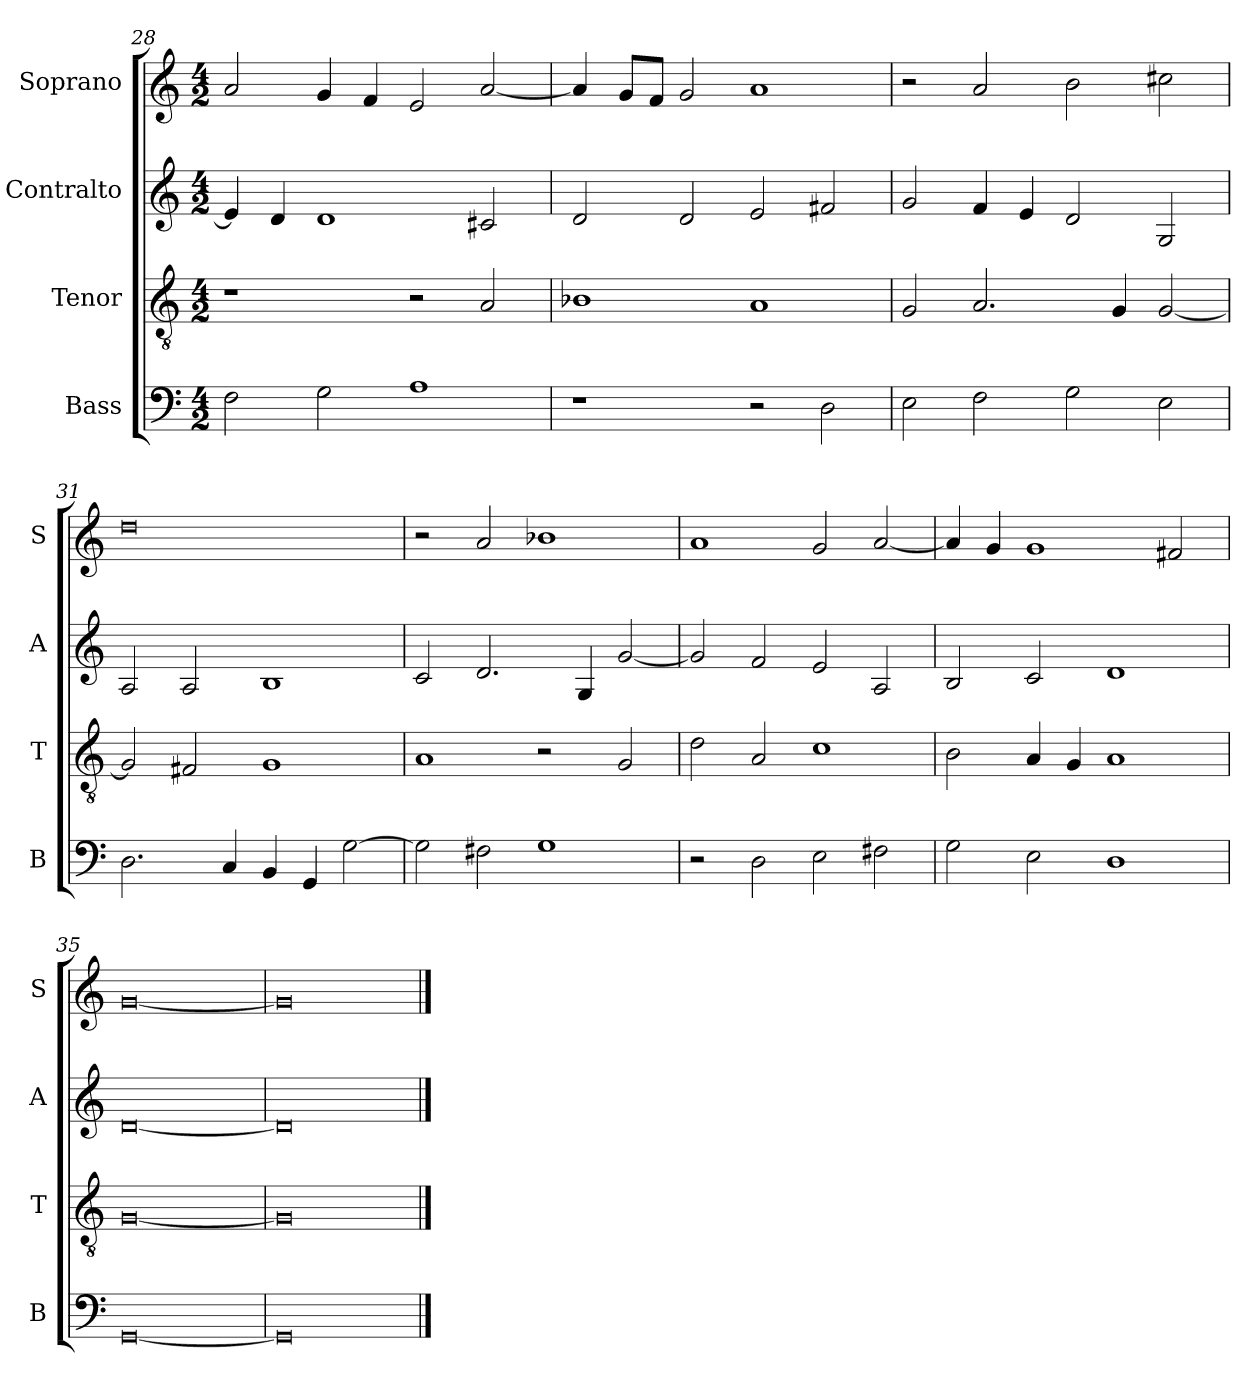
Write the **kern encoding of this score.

**kern	**kern	**kern	**kern
*part4	*part3	*part2	*part1
*staff4	*staff3	*staff2	*staff1
*I"Bass	*I"Tenor	*I"Contralto	*I"Soprano
*I'B	*I'T	*I'A	*I'S
*clefF4	*clefGv2	*clefG2	*clefG2
*k[]	*k[]	*k[]	*k[]
*G:mix	*G:mix	*G:mix	*G:mix
*M4/2	*M4/2	*M4/2	*M4/2
=28	=28	=28	=28
2F	1r	4e]	2a
.	.	4d	.
2G	.	1d	4g
.	.	.	4f
1A	2r	.	2e
.	2A	2c#X	[2a
=29	=29	=29	=29
1r	1B-X	2d	4a]
.	.	.	8g/L
.	.	.	8f/J
.	.	2d	2g
2r	1A	2e	1a
2D	.	2f#X	.
=30	=30	=30	=30
2E	2G	2g	2r
2F	2.A	4f	2a
.	.	4e	.
2G	.	2d	2b
.	4G	.	.
2E	[2G	2G	2cc#X
=31	=31	=31	=31
2.D	2G]	2A	0dd
.	2F#X	2A	.
4C	.	.	.
4BB	1G	1B	.
4GG	.	.	.
[2G	.	.	.
=32	=32	=32	=32
2G]	1A	2c	2r
2F#X	.	2.d	2a
1G	2r	.	1b-X
.	.	4G	.
.	2G	[2g	.
=33	=33	=33	=33
2r	2d	2g]	1a
2D	2A	2f	.
2E	1c	2e	2g
2F#X	.	2A	[2a
=34	=34	=34	=34
2G	2B	2B	4a]
.	.	.	4g
2E	4A	2c	1g
.	4G	.	.
1D	1A	1d	.
.	.	.	2f#X
=35	=35	=35	=35
[0GG	[0G	[0d	[0g
=36	=36	=36	=36
0GG]	0G]	0d]	0g]
==	==	==	==
*-	*-	*-	*-
